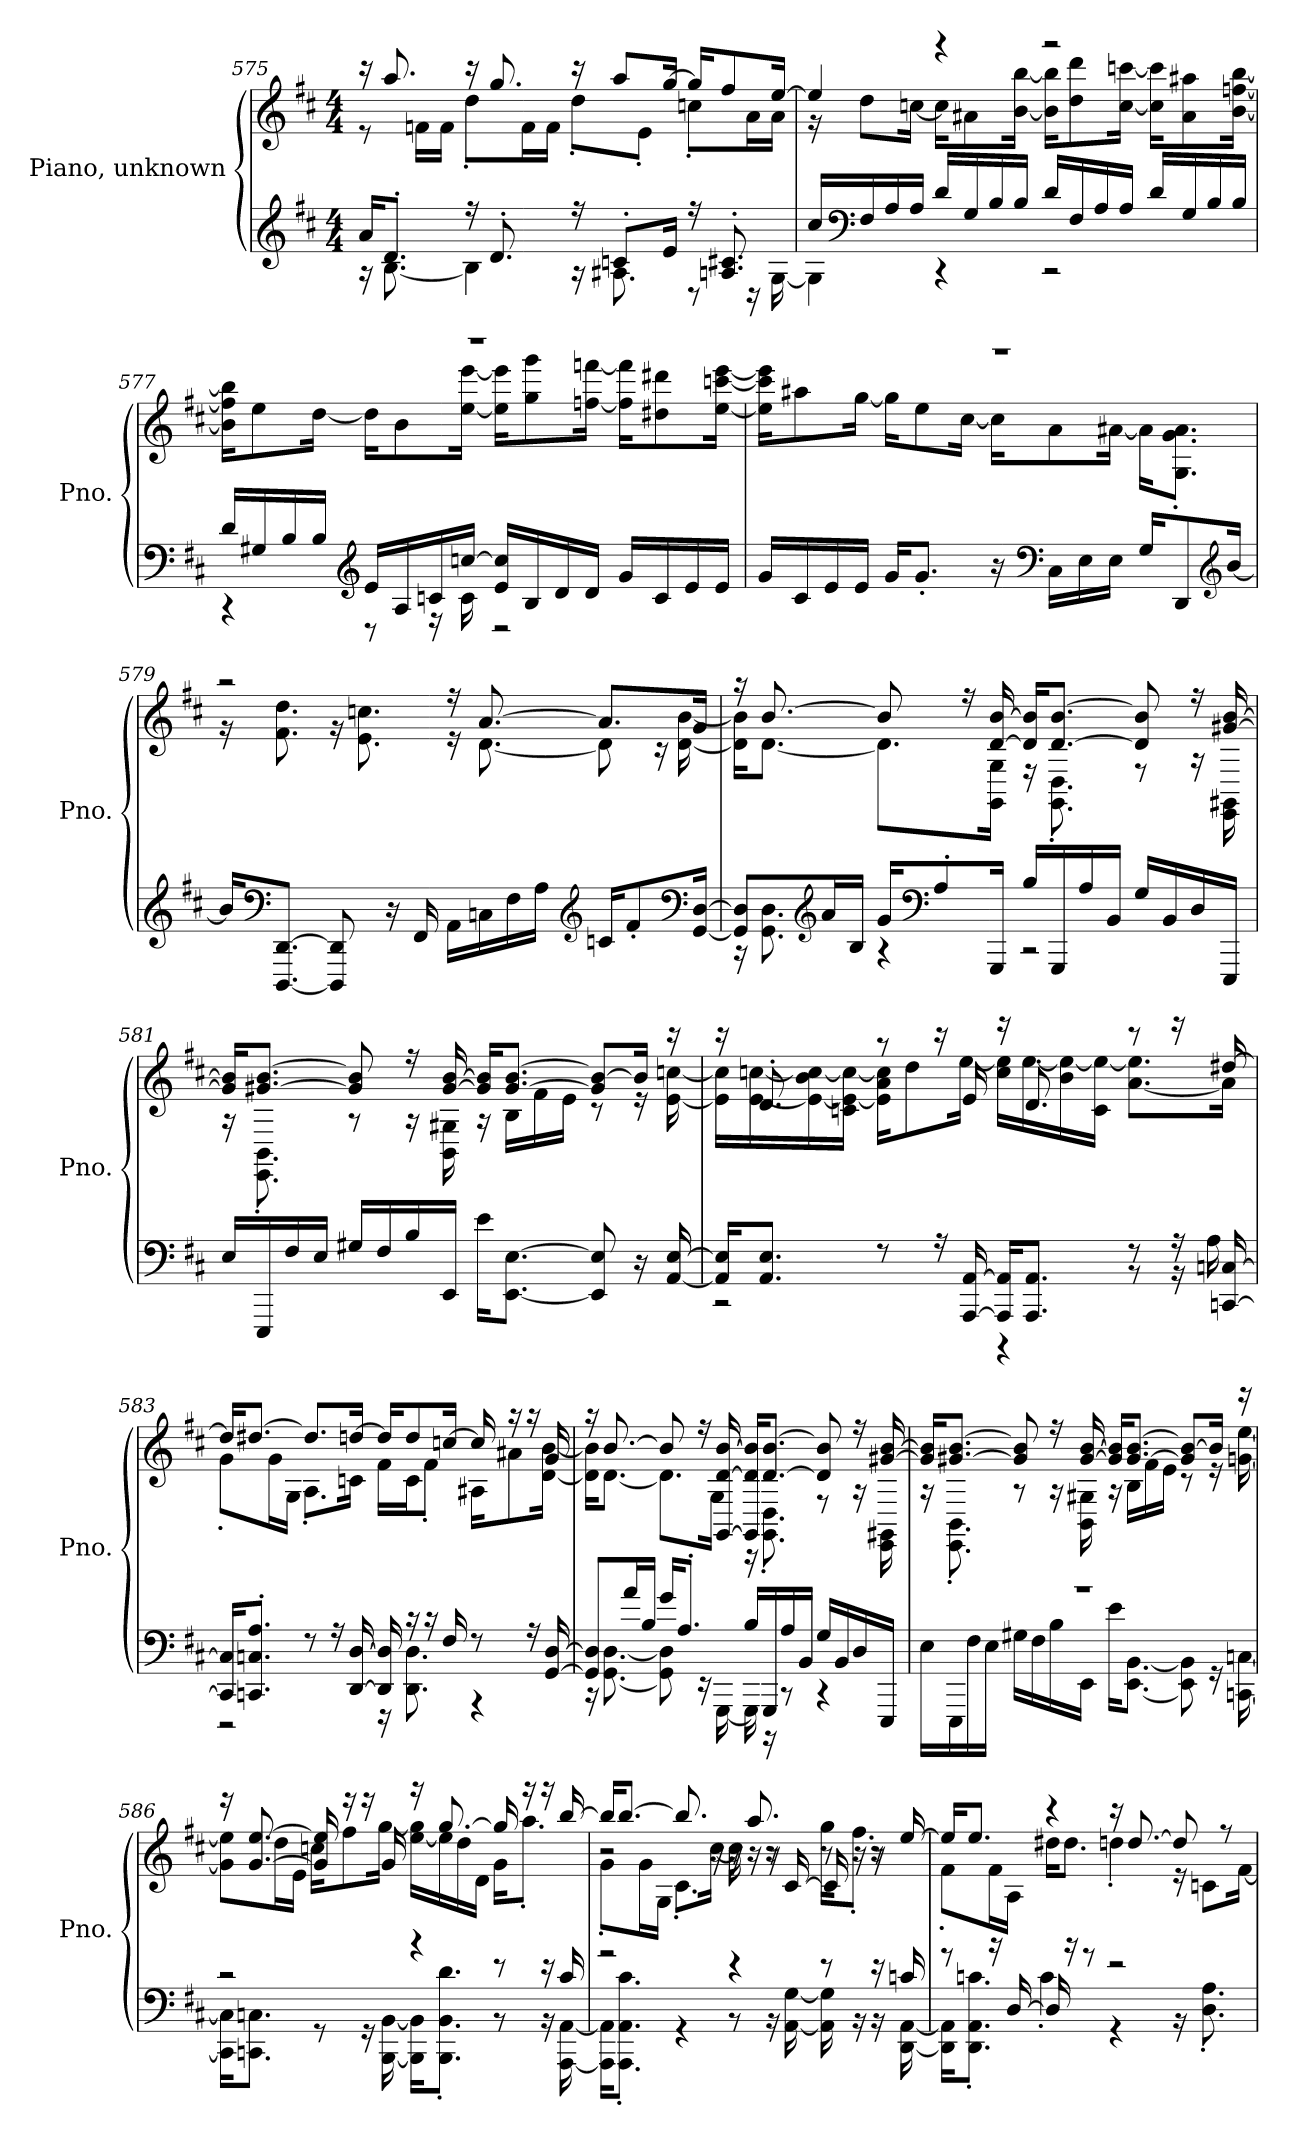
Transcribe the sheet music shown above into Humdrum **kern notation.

**kern	**kern
*part1	*part1
*staff2	*staff1
*I"Piano, unknown	*
*I'Pno.	*
!!LO:LB:g=z
*clefG2	*clefG2
*k[f#c#]	*k[f#c#]
*M4/4	*M4/4
=575	=575
*^	*^
16a/KL	16r	16r	8r
8.d'/J	[8.B\	8.aa/	.
.	.	.	16fn\LL
.	.	.	16f\JJ
16r	4B\]	16r	8dd'\L
8.d'/	.	8.gg/	.
.	.	.	16f\L
.	.	.	16f\JJ
16r	16r	16r	8dd'\L
8cn'/L	8.A#X\	8aa/L	.
.	.	.	8e'\J
16e/Jk	.	[16gg/Jk	.
16r	8r	16gg/KL]	8ccn'\L
8.An/' 8.c#X/'	.	8ff#/	.
.	16r	.	16a\L
.	[16G\	[16ee/Jk	16a\JJ
=576	=576	=576	=576
16cc#/LL	4G\]	4ee/]	16r
*clefF4	*	*	*
16F#/	.	.	8dd\L
16A/	.	.	.
16A/JJ	.	.	[16ccn\Jk
16d/LL	4r	4r	16cc\KL]
16G/	.	.	8a#X\
16B/	.	.	.
16B/JJ	.	.	[16b\ [16bb\Jk
16d/LL	2r	2r	16b\] 16bb\]KL
16F#/	.	.	8dd\ 8ddd\
16A/	.	.	.
16A/JJ	.	.	[16cc\ [16cccn\Jk
16d/LL	.	.	16cc\] 16ccc\]KL
16G/	.	.	8a#\ 8aa#X\
16B/	.	.	.
16B/JJ	.	.	[16b\ [16ffn\ [16bb\Jk
!!LO:PB:g=z	!!
=577	=577	=577	=577
16d/LL	4r	1r	16b\] 16ff\] 16bb\]KL
16G#X/	.	.	8ee\
16B/	.	.	.
16B/JJ	.	.	[16dd\Jk
*clefG2	*	*	*
16e/LL	8r	.	16dd\KL]
16A/	.	.	8b\
16cn/	16r	.	.
[16ccn/JJ	16c\	.	[16ee\ [16eee\Jk
16e/ 16cc/]LL	2r	.	16ee\] 16eee\]KL
16B/	.	.	8gg\ 8ggg\
16d/	.	.	.
16d/JJ	.	.	[16ffn\ [16fffn\Jk
16g/LL	.	.	16ff\] 16fff\]KL
16c/	.	.	8dd#X\ 8ddd#X\
16e/	.	.	.
16e/JJ	.	.	[16ee\ [16cccn\ [16eee\Jk
*v	*v	*	*
=578	=578	=578
16g/LL	1r	16ee\] 16ccc\] 16eee\]KL
16c#/	.	8aa#X\
16e/	.	.
16e/JJ	.	[16gg\Jk
16g/KL	.	16gg\KL]
8.g'/J	.	8ee\
.	.	[16cc#\Jk
16r	.	16cc#\KL]
*clefF4	*	*
16C#\LL	.	8a\
16E\	.	.
16E\JJ	.	[16a#X\Jk
16G/KL	.	16a#\KL]
8DD/	.	8.G\' 8.g\' 8.a#\'J
*clefG2	*	*
[16b/Jk	.	.
!!LO:LB:g=z	!!
=579	=579	=579
16b/KL]	2r	16r
*clefF4	*	*
[8.DDD/ [8.DD/J	.	8.f#\ 8.dd\
8DDD/] 8DD/]	.	16r
.	.	8.e\ 8.ccn\
16r	.	.
16FF#/	.	.
16AA\LL	16r	16r
16Cn\	[8.a/	[8.d\
16F#\	.	.
16A\JJ	.	.
*clefG2	*	*
16cn/KL	8.a/L]	8d\]
8f#'/	.	.
.	.	16r
*clefF4	*	*
[16GG/ [16D/Jk	16g/Jk	[16d\ [16b\
=580	=580	=580
*^	*	*
8GG/] 8D/]L	16r	16r	16d\] 16b\]KL
.	8.GG\ 8.D\	[8.b/	[8.d\J
*clefG2	*	*	*
16a/L	.	.	.
16B/JJ	.	.	.
16g/KL	4r	8b/]	8.d\L]
*clefF4	*	*	*
8A'/	.	.	.
.	.	16r	.
16GGG/Jk	.	[16d/ [16b/	16GG\ 16G\Jk
16B/LL	2r	16d/] 16b/]KL	16r
16GGG/	.	[8.d/ [8.b/J	8.GG\' 8.D\'
16A/	.	.	.
16BB/JJ	.	.	.
16G/LL	.	8d/] 8b/]	8r
16BB/	.	.	.
16D/	.	16r	16r
16EEE/JJ	.	[16g#X/ [16b/	16EE\ 16GG#X\
*v	*v	*	*
!!LO:LB:g=z	!!
=581	=581	=581
16E/LL	16g#/] 16b/]KL	16r
16EEE/	[8.g#X/ [8.b/J	8.EE\' 8.BB\'
16F#/	.	.
16E/JJ	.	.
16G#X/LL	8g#/] 8b/]	8r
16F#/	.	.
16B/	16r	16r
16EE/JJ	[16g#/ [16b/	16BB\ 16G#X\
16e\KL	16g#/] 16b/]KL	16r
[8.EE\ [8.E\J	[8.g#/ [8.b/J	16B\LL
.	.	16f#\
.	.	16e\JJ
8EE/] 8E/]	8g#/] 8b/_L	8r
16r	16b/Jk]	16r
[16AA/ [16E/	16r	[16e\ [16ccn\
!!LO:LB:g=z	!!
=582	=582	=582
*^	*	*
16AA/] 16E/]KL	2r	16r	16e\] 16cc\]LL
8.AA/ 8.E/J	.	8.d'/	[16e\ [16ccn\
.	.	.	16e\_ 16b\ 16cc\_
.	.	.	16cn\ 16e\_ 16cc\_JJ
8r	.	8r	16e\] 16a\ 16cc\]KL
.	.	.	8dd\
16r	.	16r	.
[16AAA/ [16AA/	.	16e/	[16ee\Jk
16AAA/] 16AA/]KL	4r	16r	16cc\ 16ee\]LL
8.AAA/ 8.AA/J	.	8.d'/	[16ee\
.	.	.	16b\ 16ee\_
.	.	.	16c\ 16ee\_JJ
8r	8r	8r	[8.a\ 8.ee\]L
16r	16r	16r	.
[16CCn/ [16Cn/	16A\	[16dd#X/	16a\Jk]
!!LO:LB:g=z	!!
=583	=583	=583	=583
16CC/] 16C/]KL	2r	16dd#/KL]	8g'\L
8.CCn/' 8.Cn/' 8.A/'J	.	[8.dd#X/J	.
.	.	.	16g\L
.	.	.	16G\JJ
8r	.	8.dd#/L]	8.A'\L
16r	.	.	.
[16DD/ [16D/	.	[16ddn/Jk	16cn\Jk
16DD/] 16D/]	16r	16dd/KL]	16f#\LL
16r	8.DD\ 8.D\	8dd/	16c\J
16r	.	.	8f#'\J
16F#/	.	[16ccn/Jk	.
8r	4r	16cc/]	16A#X\KL
.	.	16r	8a#X\
16r	.	16r	.
[16GG/ [16D/	.	16g/	[16d\ [16b\Jk
=584	=584	=584	=584
8GG/] 8D/]L	16r	16r	16d\] 16b\]KL
.	[8.GG\ [8.D\	[8.b/	[8.d\J
16a/L	.	.	.
16B/JJ	.	.	.
16g/KL	8GG\] 8D\]	8b/]	8.d\L]
8.A'/J	.	.	.
.	16r	16r	.
.	[16GGG\	[16GG/ [16d/ [16b/	16G\Jk
16B/LL	16GGG\]	16GG/] 16d/] 16b/]KL	16r
16GGG/	16r	[8.d/ [8.b/J	8.GG\' 8.D\'
16A/	8r	.	.
16BB/JJ	.	.	.
16G/LL	4r	8d/] 8b/]	8r
16BB/	.	.	.
16D/	.	16r	16r
16EEE/JJ	.	[16g#X/ [16b/	16EE\ 16GG#X\
!!LO:LB:g=z	!!
=585	=585	=585	=585
1r	16E\LL	16g#/] 16b/]KL	16r
.	16EEE\	[8.g#X/ [8.b/J	8.EE\' 8.BB\'
.	16F#\	.	.
.	16E\JJ	.	.
.	16G#X\LL	8g#/] 8b/]	8r
.	16F#\	.	.
.	16B\	16r	16r
.	16EE\JJ	[16g#/ [16b/	16BB\ 16G#X\
.	16e\KL	16g#/] 16b/]KL	16r
.	[8.EE\ [8.BB\J	[8.g#/ [8.b/J	16B\LL
.	.	.	16f#\
.	.	.	16e\JJ
.	8EE\] 8BB\]	8g#/] 8b/_L	8r
.	16r	16b/Jk]	16r
.	[16CCn\ [16Cn\	16r	[16gn\ [16ee\
=586	=586	=586	=586
2r	16CC\] 16C\]KL	16r	8g\] 8ee\]L
.	8.CCn\ 8.Cn\J	[8.g/ [8.ee/	.
.	.	.	16dd\L
.	.	.	16e\JJ
.	8r	16g/] 16ee/]	16ccn\KL
.	.	16r	8ff#\
.	16r	16r	.
.	[16BBB\ [16BB\	16g/	[16gg\Jk
4r	16BBB\] 16BB\]KL	16r	[16ee\ 16gg\]LL
.	8.BBB\' 8.BB\' 8.d\'J	[8.gg/	16ee\]
.	.	.	16dd\
.	.	.	16d\JJ
8r	8r	16gg/]	16g\KL
.	.	16r	8.aa'\J
16r	16r	16r	.
16c#/	[16AAA\ [16AA\	[16bb/	.
!!LO:PB:g=z
=587	=587	=587	=587
*	*	*	*^
2r	16AAA\] 16AA\]KL	16bb/KL]	8g'\L	2r
.	8.AAA\' 8.AA\' 8.c#\'J	[8.bb/J	.	.
.	.	.	16g\L	.
.	.	.	16G\JJ	.
.	4r	8.bb/]	8.c#'\L	.
.	.	16r	[16cc#\Jk	.
4r	8r	16r	16cc#\]	8r
.	.	8.aa/	16r	.
.	16r	.	8r	16r
.	[16AA\ [16G\	.	.	[16c#/
8r	16AA\] 16G\]	8r	16gg\KL	16c#/]
.	16r	.	8.ff#'\J	16r
16r	16r	16r	.	8r
16cn/	[16DD\ [16AA\	[16ee/	.	.
*	*	*	*v	*v
=588	=588	=588	=588
8r	16DD\] 16AA\]KL	16ee/KL]	8f#'\L
.	8.DD\' 8.AA\' 8.cn\'J	8.ee/J	.
16r	.	.	16f#\L
[16D/	.	.	16A\JJ
16D/]	4c'\	4r	16dd#X\KL
16r	.	.	8.dd#\J
8r	.	.	.
2r	4r	16r	4ddn'\
.	.	[8.dd/	.
.	16r	8dd/]	16r
.	8.D\' 8.A\'	.	8cn\L
.	.	8r	.
.	.	.	[16f#\Jk
*v	*v	*	*
*	*v	*v
=	=
*-	*-
